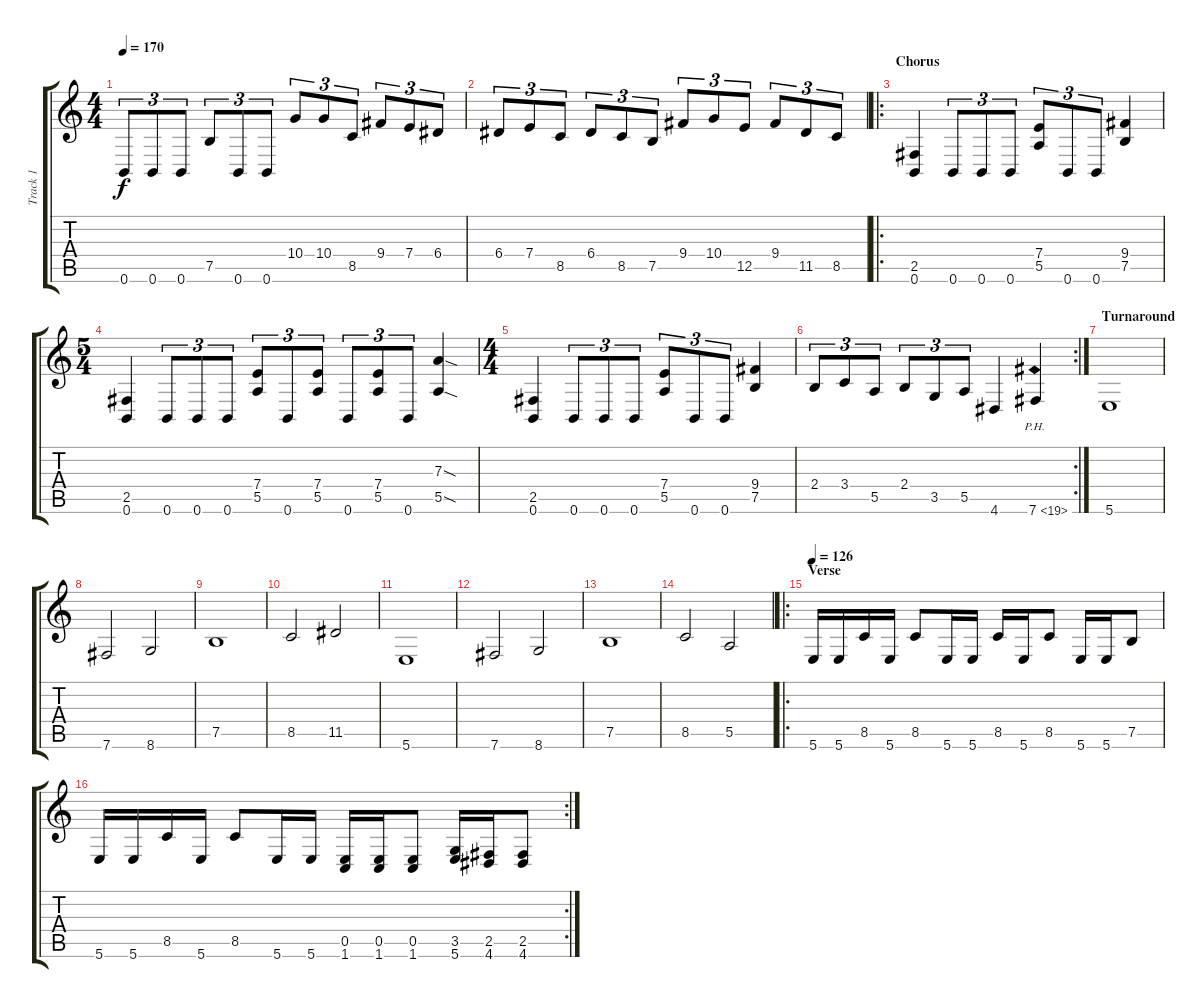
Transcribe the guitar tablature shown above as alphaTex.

\track ("Track 1" "Track 1") {instrument distortionguitar}
\staff {score tabs}
\tuning (B3 Gb3 D3 A2 E2 B1) {hide}
\ts (4 4)
\tempo 170
\clef g2
\ks c
0.6.8{tu (3 2) dy f} 0.6.8{tu (3 2)} 0.6.8{tu (3 2)} 7.5.8{tu (3 2)} 0.6.8{tu (3 2)} 0.6.8{tu (3 2)} 10.4.8{tu (3 2)} 10.4.8{tu (3 2)} 8.5.8{tu (3 2)} 9.4.8{tu (3 2)} 7.4.8{tu (3 2)} 6.4.8{tu (3 2)} |
6.4.8{tu (3 2)} 7.4.8{tu (3 2)} 8.5.8{tu (3 2)} 6.4.8{tu (3 2)} 8.5.8{tu (3 2)} 7.5.8{tu (3 2)} 9.4.8{tu (3 2)} 10.4.8{tu (3 2)} 12.5.8{tu (3 2)} 9.4.8{tu (3 2)} 11.5.8{tu (3 2)} 8.5.8{tu (3 2)} |
\ro
\section ("" "Chorus")
(2.5 0.6).4 0.6.8{tu (3 2)} 0.6.8{tu (3 2)} 0.6.8{tu (3 2)} (7.4 5.5).8{tu (3 2)} 0.6.8{tu (3 2)} 0.6.8{tu (3 2)} (9.4 7.5).4 |
\ts (5 4)
(2.5 0.6).4 0.6.8{tu (3 2)} 0.6.8{tu (3 2)} 0.6.8{tu (3 2)} (7.4 5.5).8{tu (3 2)} 0.6.8{tu (3 2)} (7.4 5.5).8{tu (3 2)} 0.6.8{tu (3 2)} (7.4 5.5).8{tu (3 2)} 0.6.8{tu (3 2)} (7.3{sod} 5.5{sod}).4 |
\ts (4 4)
(2.5 0.6).4 0.6.8{tu (3 2)} 0.6.8{tu (3 2)} 0.6.8{tu (3 2)} (7.4 5.5).8{tu (3 2)} 0.6.8{tu (3 2)} 0.6.8{tu (3 2)} (9.4 7.5).4 |
\rc 2
2.4.8{tu (3 2)} 3.4.8{tu (3 2)} 5.5.8{tu (3 2)} 2.4.8{tu (3 2)} 3.5.8{tu (3 2)} 5.5.8{tu (3 2)} 4.6.4 7.6{ph 12}.4 |
\section ("" "Turnaround")
5.6.1 |
7.6.2 8.6.2 |
7.5.1 |
8.5.2 11.5.2 |
5.6.1 |
7.6.2 8.6.2 |
7.5.1 |
8.5.2 5.5.2 |
\ro
\section ("" "Verse")
\tempo 126
5.6.16 5.6.16 8.5.16 5.6.16 8.5.8 5.6.16 5.6.16 8.5.16 5.6.16 8.5.8 5.6.16 5.6.16 7.5.8 |
\rc 2
5.6.16 5.6.16 8.5.16 5.6.16 8.5.8 5.6.16 5.6.16 (0.5 1.6).16 (0.5 1.6).16 (0.5 1.6).8 (3.5 5.6).16 (2.5 4.6).16 (2.5 4.6).8
